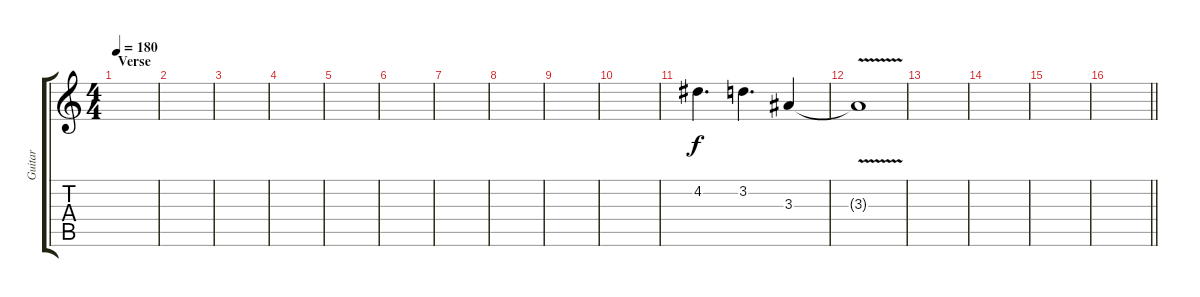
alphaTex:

\track ("Guitar" "Guitar") {instrument distortionguitar}
\staff {score tabs}
\tuning (E4 B3 G3 D3 A2 D2) {hide}
\ts (4 4)
\section ("" "Verse")
\tempo 180
\clef g2
\ks c
|
|
|
|
|
|
|
|
|
|
4.2.4{d} 3.2.4{d} 3.3.4 |
3.3{v t}.1 |
|
|
|
\barLineRight lightlight
